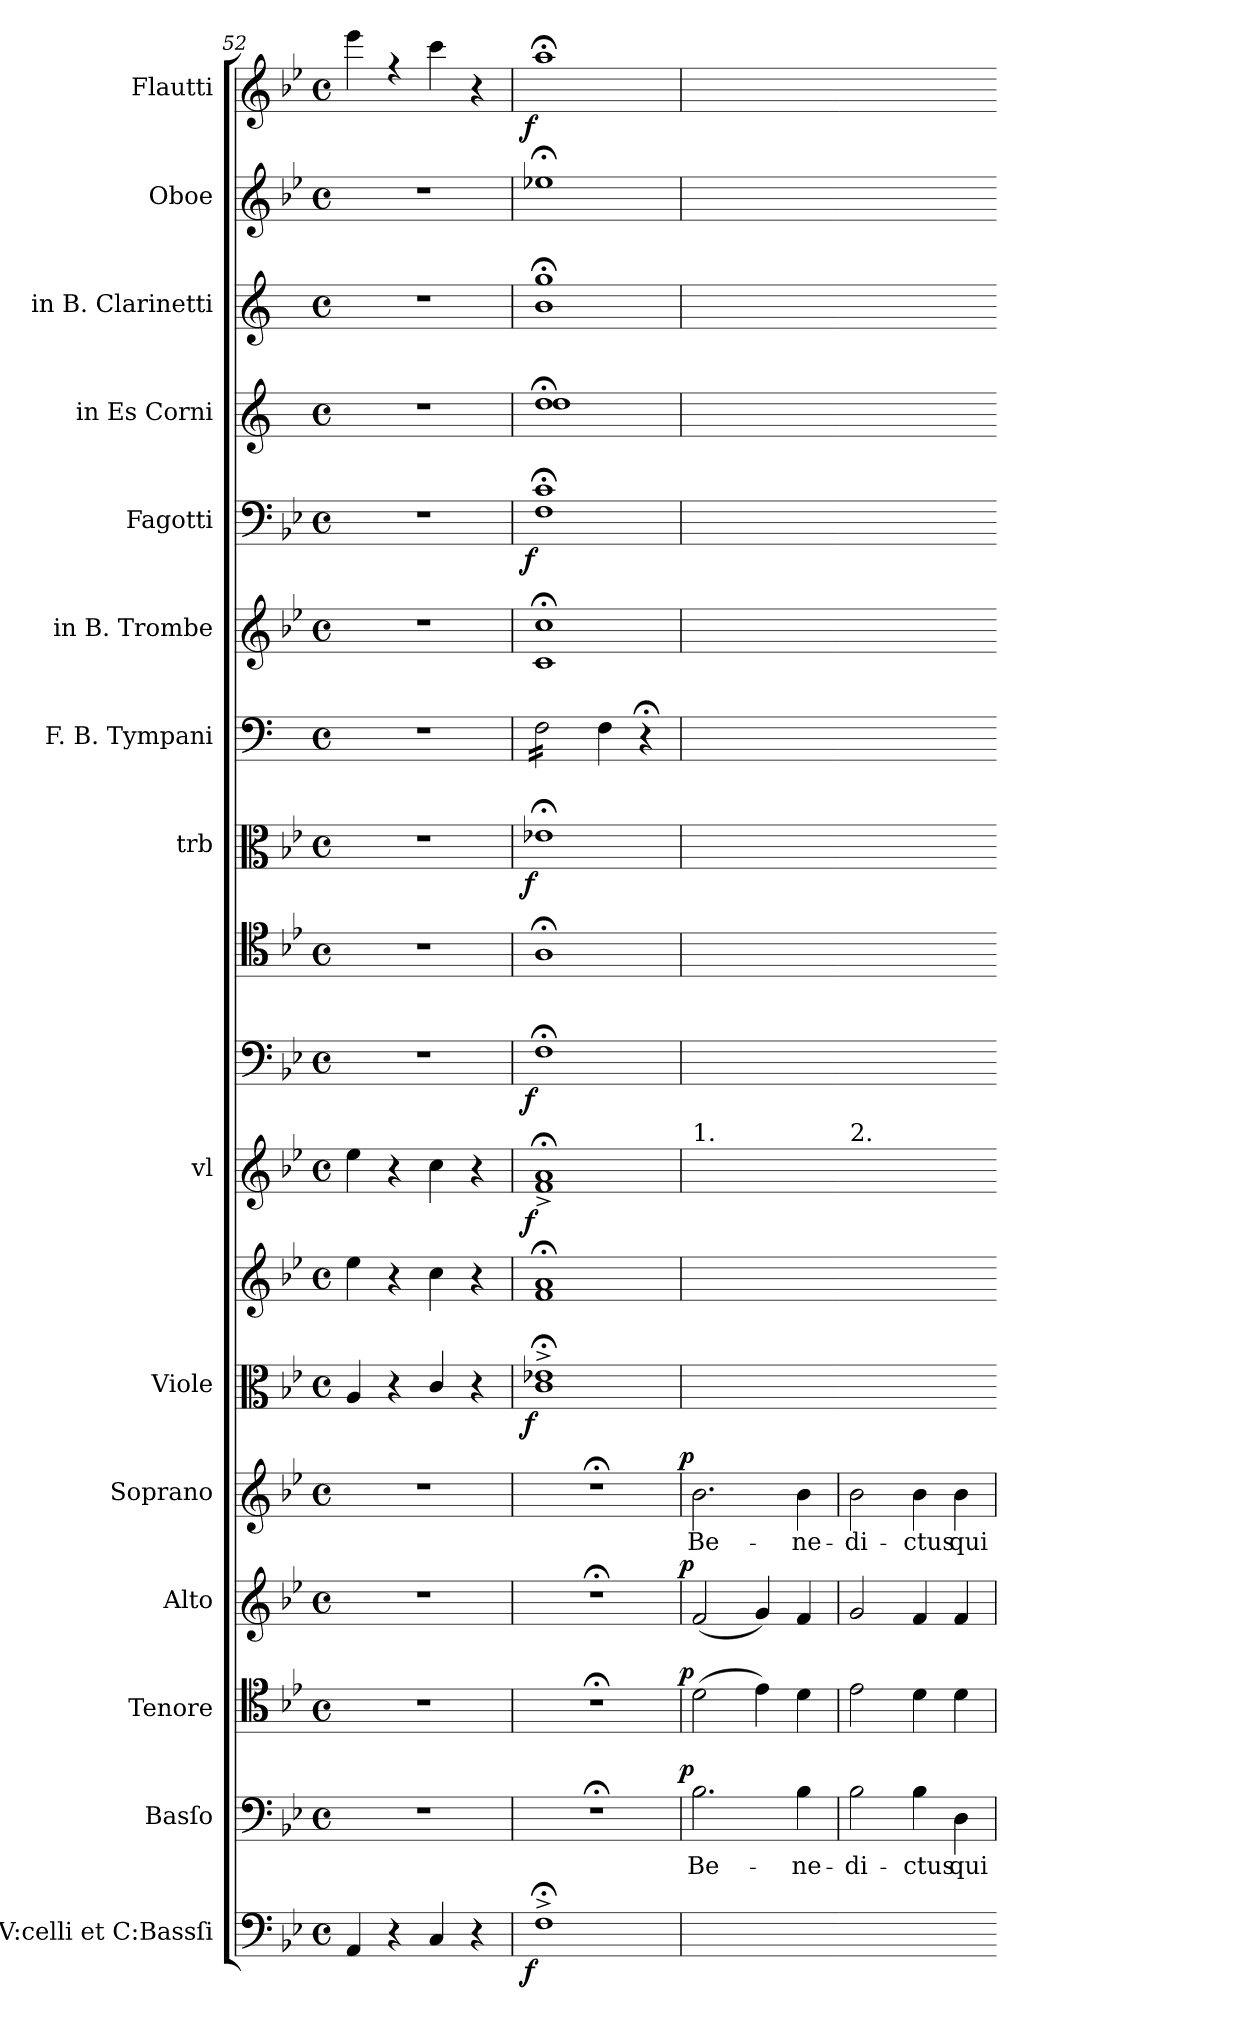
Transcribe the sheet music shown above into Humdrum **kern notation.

**kern	**dynam	**kern	**text	**dynam	**kern	**dynam	**kern	**dynam	**kern	**text	**dynam	**kern	**dynam	**kern	**kern	**dynam	**kern	**dynam	**kern	**kern	**dynam	**kern	**kern	**kern	**dynam	**kern	**kern	**kern	**kern	**dynam
*part18	*part18	*part17	*part17	*part17	*part16	*part16	*part15	*part15	*part14	*part14	*part14	*part13	*part13	*part12	*part11	*part11	*part10	*part10	*part9	*part8	*part8	*part7	*part6	*part5	*part5	*part4	*part3	*part2	*part1	*part1
*staff18	*staff18	*staff17	*staff17	*staff17	*staff16	*staff16	*staff15	*staff15	*staff14	*staff14	*staff14	*staff13	*staff13	*staff12	*staff11	*staff11	*staff10	*staff10	*staff9	*staff8	*staff8	*staff7	*staff6	*staff5	*staff5	*staff4	*staff3	*staff2	*staff1	*staff1
*I"V:celli et C:Bassſi	*	*I"Basſo	*	*	*I"Tenore	*	*I"Alto	*	*I"Soprano	*	*	*I"Viole	*	*	*I"vl	*	*	*	*	*I"trb	*	*I"F. B. Tympani	*I"in B. Trombe	*I"Fagotti	*	*I"in Es Corni	*I"in B. Clarinetti	*I"Oboe	*I"Flautti	*
*	*	*I'B	*	*	*I'T	*	*I'A	*	*I'S	*	*	*	*	*	*	*	*	*	*	*I'Trb	*	*	*	*I'fag	*	*	*	*I'ob	*I'fl	*
*clefF4	*	*clefF4	*	*	*clefC4	*	*clefG2	*	*clefG2	*	*	*clefC3	*	*clefG2	*clefG2	*	*clefF4	*	*clefC4	*clefC3	*	*clefF4	*clefG2	*clefF4	*	*clefG2	*clefG2	*clefG2	*clefG2	*
*	*	*	*	*	*	*	*	*	*	*	*	*	*	*	*	*	*	*	*	*	*	*	*	*	*	*ITrd1c2	*ITrd1c2	*	*	*
*k[b-e-]	*	*k[b-e-]	*	*	*k[b-e-]	*	*k[b-e-]	*	*k[b-e-]	*	*	*k[b-e-]	*	*k[b-e-]	*k[b-e-]	*	*k[b-e-]	*	*k[b-e-]	*k[b-e-]	*	*	*k[b-e-]	*k[b-e-]	*	*k[b-e-]	*k[b-e-]	*k[b-e-]	*k[b-e-]	*
*M4/4	*	*M4/4	*	*	*M4/4	*	*M4/4	*	*M4/4	*	*	*M4/4	*	*M4/4	*M4/4	*	*M4/4	*	*M4/4	*M4/4	*	*M4/4	*M4/4	*M4/4	*	*M4/4	*M4/4	*M4/4	*M4/4	*
*met(c)	*	*met(c)	*	*	*met(c)	*	*met(c)	*	*met(c)	*	*	*met(c)	*	*met(c)	*met(c)	*	*met(c)	*	*met(c)	*met(c)	*	*met(c)	*met(c)	*met(c)	*	*met(c)	*met(c)	*met(c)	*met(c)	*
=52	=52	=52	=52	=52	=52	=52	=52	=52	=52	=52	=52	=52	=52	=52	=52	=52	=52	=52	=52	=52	=52	=52	=52	=52	=52	=52	=52	=52	=52	=52
4AA/	.	1r	.	.	1r	.	1r	.	1r	.	.	4A/	.	4ee-\	4ee-\	.	1r	.	1r	1r	.	1r	1r	1r	.	1r	1r	1r	4eee-\	.
4r	.	.	.	.	.	.	.	.	.	.	.	4r	.	4r	4r	.	.	.	.	.	.	.	.	.	.	.	.	.	4rff	.
4C/	.	.	.	.	.	.	.	.	.	.	.	4c/	.	4cc\	4cc\	.	.	.	.	.	.	.	.	.	.	.	.	.	4ccc\	.
4r	.	.	.	.	.	.	.	.	.	.	.	4r	.	4r	4r	.	.	.	.	.	.	.	.	.	.	.	.	.	4r	.
=53	=53	=53	=53	=53	=53	=53	=53	=53	=53	=53	=53	=53	=53	=53	=53	=53	=53	=53	=53	=53	=53	=53	=53	=53	=53	=53	=53	=53	=53	=53
*	*	*	*	*	*	*	*	*	*	*	*	*	*	*	*	*	*	*	*	*	*	*	*	*	*	*^	*	*	*	*
!	!LO:DY:rj	!	!	!	!	!	!	!	!	!	!	!	!LO:DY:rj	!	!	!LO:DY:rj	!	!LO:DY:rj	!	!	!LO:DY:rj	!	!	!	!LO:DY:rj	!	!	!	!	!	!LO:DY:rj
*	*	*	*	*	*	*	*	*	*	*	*	*	*	*	*	*	*	*	*	*	*	*tremolo	*	*	*	*	*	*	*	*	*
1F;<^<\	f	1r;<	.	.	1r;<	.	1r;<	.	1r;<	.	.	1c;<^<\ 1e-X;<^<\	f	1f;</ 1a;</	1f;<^/ 1a;<^/	f	1F;<\	f	1A;<\	1e-X;<\	f	16F\LL	1c;</ 1cc;</	1F;<\ 1c;<\	f	1cc;</	1cc\	1a;<\ 1ff;<\	1ee-X;<\	1aa;<\	f
.	.	.	.	.	.	.	.	.	.	.	.	.	.	.	.	.	.	.	.	.	.	16F\	.	.	.	.	.	.	.	.	.
.	.	.	.	.	.	.	.	.	.	.	.	.	.	.	.	.	.	.	.	.	.	16F\	.	.	.	.	.	.	.	.	.
.	.	.	.	.	.	.	.	.	.	.	.	.	.	.	.	.	.	.	.	.	.	16F\	.	.	.	.	.	.	.	.	.
.	.	.	.	.	.	.	.	.	.	.	.	.	.	.	.	.	.	.	.	.	.	16F\	.	.	.	.	.	.	.	.	.
.	.	.	.	.	.	.	.	.	.	.	.	.	.	.	.	.	.	.	.	.	.	16F\	.	.	.	.	.	.	.	.	.
.	.	.	.	.	.	.	.	.	.	.	.	.	.	.	.	.	.	.	.	.	.	16F\	.	.	.	.	.	.	.	.	.
.	.	.	.	.	.	.	.	.	.	.	.	.	.	.	.	.	.	.	.	.	.	16F\JJ	.	.	.	.	.	.	.	.	.
*	*	*	*	*	*	*	*	*	*	*	*	*	*	*	*	*	*	*	*	*	*	*Xtremolo	*	*	*	*	*	*	*	*	*
.	.	.	.	.	.	.	.	.	.	.	.	.	.	.	.	.	.	.	.	.	.	4F\	.	.	.	.	.	.	.	.	.
.	.	.	.	.	.	.	.	.	.	.	.	.	.	.	.	.	.	.	.	.	.	4r;<	.	.	.	.	.	.	.	.	.
*	*	*	*	*	*	*	*	*	*	*	*	*	*	*	*	*	*	*	*	*	*	*	*	*	*	*v	*v	*	*	*	*
=54	=54	=54	=54	=54	=54	=54	=54	=54	=54	=54	=54	=54	=54	=54	=54	=54	=54	=54	=54	=54	=54	=54	=54	=54	=54	=54	=54	=54	=54	=54
!	!	!	!	!	!	!	!	!	!	!	!	!	!	!	!LO:TX:a:t=1.	!	!	!	!	!	!	!	!	!	!	!	!	!	!	!
!	!	!	!	!LO:DY:a:rj	!	!LO:DY:a:rj	!	!LO:DY:a:rj	!	!	!LO:DY:a:rj	!	!	!	!	!	!	!	!	!	!	!	!	!	!	!	!	!	!	!
1ryy	.	2.B-\	Be-	p	(2d\	p	(2f/	p	2.b-\	Be-	p	1ryy	.	1ryy	1ryy	.	1ryy	.	1ryy	1ryy	.	1ryy	1ryy	1ryy	.	1ryy	1ryy	1ryy	1ryy	.
.	.	.	.	.	4e-\)	.	4g/)	.	.	.	.	.	.	.	.	.	.	.	.	.	.	.	.	.	.	.	.	.	.	.
.	.	4B-\	-ne-	.	4d\	.	4f/	.	4b-\	-ne-	.	.	.	.	.	.	.	.	.	.	.	.	.	.	.	.	.	.	.	.
=55	=55-	=55	=55-	=55-	=55	=55-	=55	=55-	=55	=55-	=55-	=55	=55-	=55	=55	=55-	=55-	=55-	=55-	=55-	=55-	=55-	=55-	=55-	=55-	=55-	=55-	=55-	=55-	=55-
!	!	!	!	!	!	!	!	!	!	!	!	!	!	!	!LO:TX:a:t=2.	!	!	!	!	!	!	!	!	!	!	!	!	!	!	!
1ryy	.	2B-\	-di-	.	2e-\	.	2g/	.	2b-\	-di-	.	1ryy	.	1ryy	1ryy	.	1ryy	.	1ryy	1ryy	.	1ryy	1ryy	1ryy	.	1ryy	1ryy	1ryy	1ryy	.
.	.	4B-\	-ctus	.	4d\	.	4f/	.	4b-\	-ctus	.	.	.	.	.	.	.	.	.	.	.	.	.	.	.	.	.	.	.	.
.	.	4D\	qui	.	4d\	.	4f/	.	4b-\	qui	.	.	.	.	.	.	.	.	.	.	.	.	.	.	.	.	.	.	.	.
=	=-	=	=-	=-	=	=-	=	=-	=	=-	=-	=	=-	=	=	=-	=-	=-	=-	=-	=-	=-	=-	=-	=-	=-	=-	=-	=-	=-
*-	*-	*-	*-	*-	*-	*-	*-	*-	*-	*-	*-	*-	*-	*-	*-	*-	*-	*-	*-	*-	*-	*-	*-	*-	*-	*-	*-	*-	*-	*-
